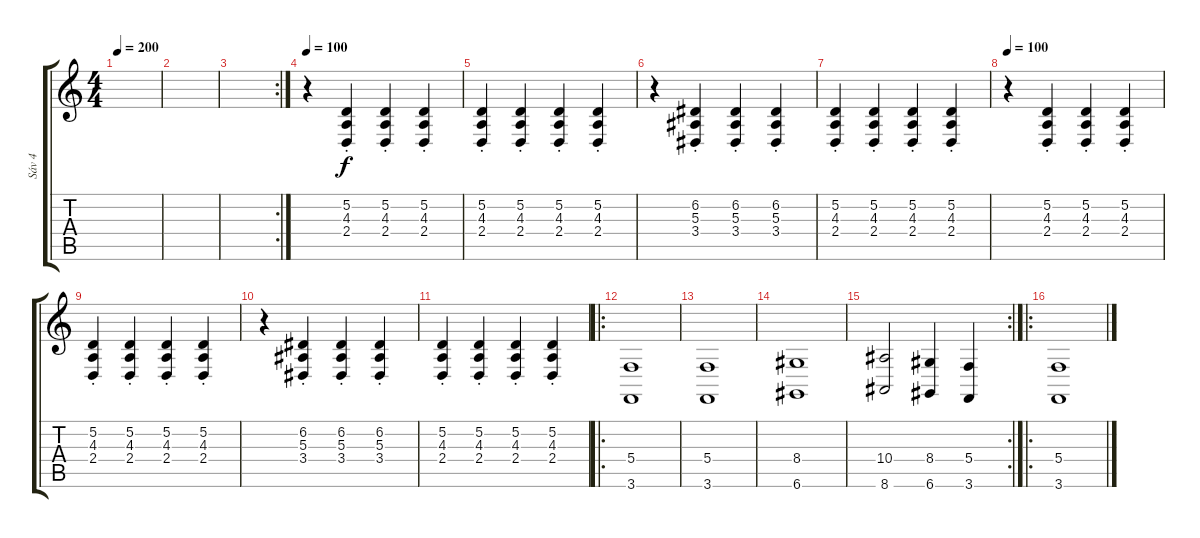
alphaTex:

\track ("Sáv 4" "Sáv 4") {instrument choiraahs}
\staff {score tabs}
\tuning (D4 A3 F3 C3 G2 D2) {hide}
\ts (4 4)
\tempo 200
\clef g2
\ks c
|
|
\rc 2
|
\tempo 100
r.4{volume 14} (5.2{st} 4.3{st} 2.4{st}).4 (5.2{st} 4.3{st} 2.4{st}).4 (5.2{st} 4.3{st} 2.4{st}).4 |
(5.2{st} 4.3{st} 2.4{st}).4 (5.2{st} 4.3{st} 2.4{st}).4 (5.2{st} 4.3{st} 2.4{st}).4 (5.2{st} 4.3{st} 2.4{st}).4 |
r.4 (6.2{st} 5.3{st} 3.4{st}).4 (6.2{st} 5.3{st} 3.4{st}).4 (6.2{st} 5.3{st} 3.4{st}).4 |
(5.2{st} 4.3{st} 2.4{st}).4 (5.2{st} 4.3{st} 2.4{st}).4 (5.2{st} 4.3{st} 2.4{st}).4 (5.2{st} 4.3{st} 2.4{st}).4 |
\tempo 100
r.4 (5.2{st} 4.3{st} 2.4{st}).4 (5.2{st} 4.3{st} 2.4{st}).4 (5.2{st} 4.3{st} 2.4{st}).4 |
(5.2{st} 4.3{st} 2.4{st}).4 (5.2{st} 4.3{st} 2.4{st}).4 (5.2{st} 4.3{st} 2.4{st}).4 (5.2{st} 4.3{st} 2.4{st}).4 |
r.4 (6.2{st} 5.3{st} 3.4{st}).4 (6.2{st} 5.3{st} 3.4{st}).4 (6.2{st} 5.3{st} 3.4{st}).4 |
(5.2{st} 4.3{st} 2.4{st}).4 (5.2{st} 4.3{st} 2.4{st}).4 (5.2{st} 4.3{st} 2.4{st}).4 (5.2{st} 4.3{st} 2.4{st}).4 |
\ro
(5.4 3.6).1 |
(5.4 3.6).1 |
(8.4 6.6).1 |
\rc 2
(10.4 8.6).2 (8.4 6.6).4 (5.4 3.6).4 |
\ro
(5.4 3.6).1
